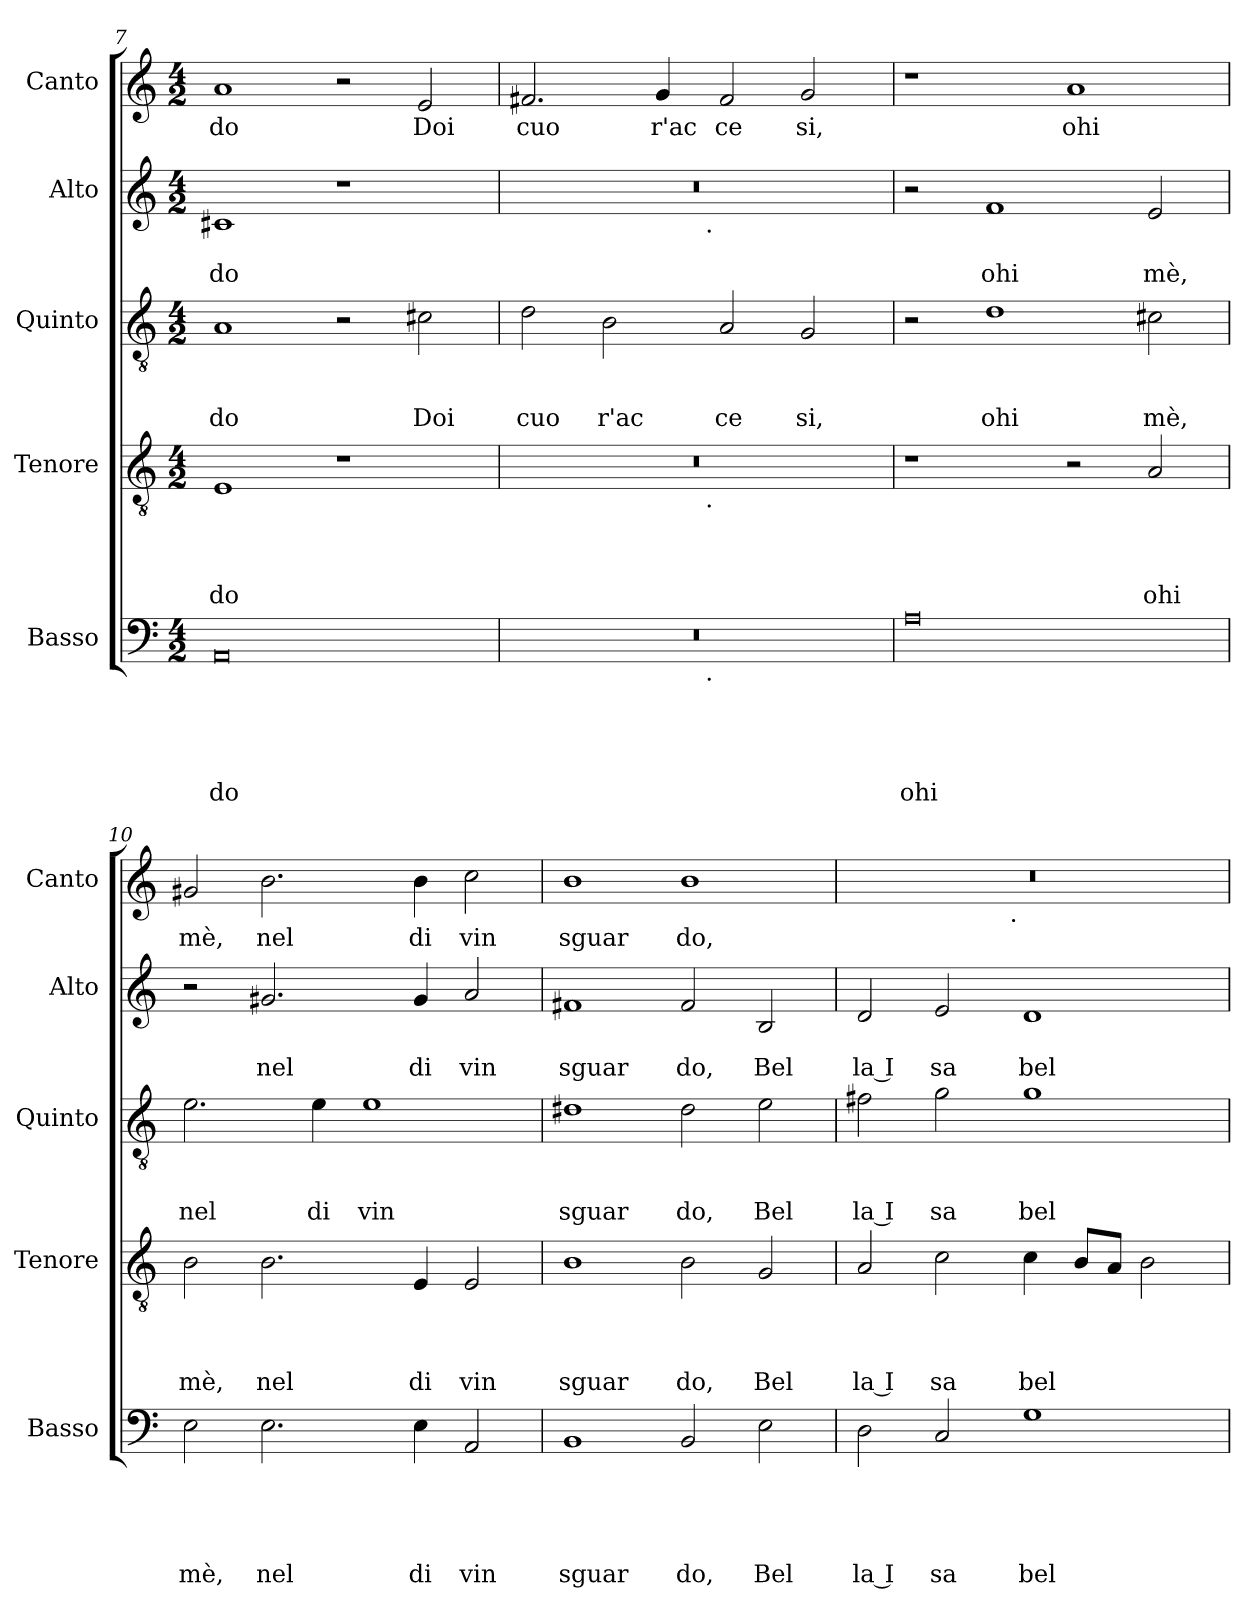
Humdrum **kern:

**kern	**text	**text	**text	**text	**text	**kern	**text	**text	**text	**text	**kern	**text	**text	**text	**kern	**text	**text	**kern	**text
*part5	*part5	*part5	*part5	*part5	*part5	*part4	*part4	*part4	*part4	*part4	*part3	*part3	*part3	*part3	*part2	*part2	*part2	*part1	*part1
*staff5	*staff5	*staff5	*staff5	*staff5	*staff5	*staff4	*staff4	*staff4	*staff4	*staff4	*staff3	*staff3	*staff3	*staff3	*staff2	*staff2	*staff2	*staff1	*staff1
*I"Basso	*	*	*	*	*	*I"Tenore	*	*	*	*	*I"Quinto	*	*	*	*I"Alto	*	*	*I"Canto	*
*I'Basso	*	*	*	*	*	*I'Tenore	*	*	*	*	*I'Quinto	*	*	*	*I'Alto	*	*	*I'Canto	*
*clefF4	*	*	*	*	*	*clefGv2	*	*	*	*	*clefGv2	*	*	*	*clefG2	*	*	*clefG2	*
*k[]	*	*	*	*	*	*k[]	*	*	*	*	*k[]	*	*	*	*k[]	*	*	*k[]	*
*C:	*	*	*	*	*	*C:	*	*	*	*	*C:	*	*	*	*C:	*	*	*C:	*
*M4/2	*	*	*	*	*	*M4/2	*	*	*	*	*M4/2	*	*	*	*M4/2	*	*	*M4/2	*
=7	=7	=7	=7	=7	=7	=7	=7	=7	=7	=7	=7	=7	=7	=7	=7	=7	=7	=7	=7
!	!	!	!	!	!LO:LY:b	!	!	!	!	!LO:LY:b	!	!	!	!LO:LY:b	!	!	!LO:LY:b	!	!LO:LY:b
0AA	.	.	.	.	do	1E	.	.	.	do	1A	.	.	do	1c#X	.	do	1a	do
.	.	.	.	.	.	1r	.	.	.	.	2r	.	.	.	1r	.	.	2r	.
!	!	!	!	!	!	!	!	!	!	!	!	!	!	!LO:LY:b	!	!	!	!	!LO:LY:b
.	.	.	.	.	.	.	.	.	.	.	2c#X\	.	.	Doi	.	.	.	2e/	Doi
=8	=8	=8	=8	=8	=8	=8	=8	=8	=8	=8	=8	=8	=8	=8	=8	=8	=8	=8	=8
!	!	!	!	!	!	!	!	!	!	!	!	!	!	!LO:LY:b	!	!	!	!	!LO:LY:b
*^	*	*	*	*	*	*^	*	*	*	*	*	*	*	*	*^	*	*	*	*
0r	2ryy	.	.	.	.	.	0r	2ryy	.	.	.	.	2d\	.	.	cuo	0r	2ryy	.	.	2.f#X/	cuo
!	!	!	!	!	!	!	!	!	!	!	!	!	!	!	!	!LO:LY:b	!	!	!	!	!	!
.	4...ryy	.	.	.	.	.	.	4...ryy	.	.	.	.	2B\	.	.	r'ac	.	4...ryy	.	.	.	.
!	!	!	!	!	!	!	!	!	!	!	!	!	!	!	!	!	!	!	!	!	!	!LO:LY:b
.	.	.	.	.	.	.	.	.	.	.	.	.	.	.	.	.	.	.	.	.	4g/	r'ac
!	!	!	!	!	!	!	!	!	!	!	!	!	!	!	!	!	!	!LO:TX:b:t=.	!	!	!	!
!	!	!	!	!	!	!	!	!LO:TX:b:t=.	!	!	!	!	!	!	!	!	!	!	!	!	!	!
!	!LO:TX:b:t=.	!	!	!	!	!	!	!	!	!	!	!	!	!	!	!	!	!	!	!	!	!
.	1ryy	.	.	.	.	.	.	1ryy	.	.	.	.	.	.	.	.	.	1ryy	.	.	.	.
!	!	!	!	!	!	!	!	!	!	!	!	!	!	!	!	!LO:LY:b	!	!	!	!	!	!LO:LY:b
.	.	.	.	.	.	.	.	.	.	.	.	.	2A/	.	.	ce	.	.	.	.	2f#/	ce
!	!	!	!	!	!	!	!	!	!	!	!	!	!	!	!	!LO:LY:b	!	!	!	!	!	!LO:LY:b
.	.	.	.	.	.	.	.	.	.	.	.	.	2G/	.	.	si,	.	.	.	.	2g/	si,
.	32ryy	.	.	.	.	.	.	32ryy	.	.	.	.	.	.	.	.	.	32ryy	.	.	.	.
=9	=9	=9	=9	=9	=9	=9	=9	=9	=9	=9	=9	=9	=9	=9	=9	=9	=9	=9	=9	=9	=9	=9
!	!	!	!	!	!	!LO:LY:b	!	!	!	!	!	!	!	!	!	!	!	!	!	!	!	!
*v	*v	*	*	*	*	*	*	*	*	*	*	*	*	*	*	*	*v	*v	*	*	*	*
*	*	*	*	*	*	*v	*v	*	*	*	*	*	*	*	*	*	*	*	*	*
0A	.	.	.	.	ohi	1r	.	.	.	.	2r	.	.	.	2r	.	.	1r	.
!	!	!	!	!	!	!	!	!	!	!	!	!	!	!LO:LY:b	!	!	!LO:LY:b	!	!
.	.	.	.	.	.	.	.	.	.	.	1d	.	.	ohi	1f	.	ohi	.	.
!	!	!	!	!	!	!	!	!	!	!	!	!	!	!	!	!	!	!	!LO:LY:b
.	.	.	.	.	.	2r	.	.	.	.	.	.	.	.	.	.	.	1a	ohi
!	!	!	!	!	!	!	!	!	!	!LO:LY:b	!	!	!	!LO:LY:b	!	!	!LO:LY:b	!	!
.	.	.	.	.	.	2A/	.	.	.	ohi	2c#X\	.	.	mè,	2e/	.	mè,	.	.
=10	=10	=10	=10	=10	=10	=10	=10	=10	=10	=10	=10	=10	=10	=10	=10	=10	=10	=10	=10
!	!	!	!	!	!LO:LY:b	!	!	!	!	!LO:LY:b	!	!	!	!LO:LY:b	!	!	!	!	!LO:LY:b
2E\	.	.	.	.	mè,	2B\	.	.	.	mè,	2.e\	.	.	nel	2r	.	.	2g#X/	mè,
!	!	!	!	!	!LO:LY:b	!	!	!	!	!LO:LY:b	!	!	!	!	!	!	!LO:LY:b	!	!LO:LY:b
2.E\	.	.	.	.	nel	2.B\	.	.	.	nel	.	.	.	.	2.g#X/	.	nel	2.b\	nel
!	!	!	!	!	!	!	!	!	!	!	!	!	!	!LO:LY:b	!	!	!	!	!
.	.	.	.	.	.	.	.	.	.	.	4e\	.	.	di	.	.	.	.	.
!	!	!	!	!	!	!	!	!	!	!	!	!	!	!LO:LY:b	!	!	!	!	!
.	.	.	.	.	.	.	.	.	.	.	1e	.	.	vin	.	.	.	.	.
!	!	!	!	!	!LO:LY:b	!	!	!	!	!LO:LY:b	!	!	!	!	!	!	!LO:LY:b	!	!LO:LY:b
4E\	.	.	.	.	di	4E/	.	.	.	di	.	.	.	.	4g#/	.	di	4b\	di
!	!	!	!	!	!LO:LY:b	!	!	!	!	!LO:LY:b	!	!	!	!	!	!	!LO:LY:b	!	!LO:LY:b
2AA/	.	.	.	.	vin	2E/	.	.	.	vin	.	.	.	.	2a/	.	vin	2cc\	vin
=11	=11	=11	=11	=11	=11	=11	=11	=11	=11	=11	=11	=11	=11	=11	=11	=11	=11	=11	=11
!	!	!	!	!	!LO:LY:b	!	!	!	!	!LO:LY:b	!	!	!	!LO:LY:b	!	!	!LO:LY:b	!	!LO:LY:b
1BB	.	.	.	.	sguar	1B	.	.	.	sguar	1d#X	.	.	sguar	1f#X	.	sguar	1b	sguar
!	!	!	!	!	!LO:LY:b	!	!	!	!	!LO:LY:b	!	!	!	!LO:LY:b	!	!	!LO:LY:b	!	!LO:LY:b
2BB/	.	.	.	.	do,	2B\	.	.	.	do,	2d#\	.	.	do,	2f#/	.	do,	1b	do,
!	!	!	!	!	!LO:LY:b	!	!	!	!	!LO:LY:b	!	!	!	!LO:LY:b	!	!	!LO:LY:b	!	!
2E\	.	.	.	.	Bel	2G/	.	.	.	Bel	2e\	.	.	Bel	2B/	.	Bel	.	.
=12	=12	=12	=12	=12	=12	=12	=12	=12	=12	=12	=12	=12	=12	=12	=12	=12	=12	=12	=12
!	!	!	!	!	!LO:LY:b:rj	!	!	!	!	!LO:LY:b:rj	!	!	!	!LO:LY:b:rj	!	!	!LO:LY:b:rj	!	!
*	*	*	*	*	*	*	*	*	*	*	*	*	*	*	*	*	*	*^	*
2D\	.	.	.	.	la I	2A/	.	.	.	la I	2f#X\	.	.	la I	2d/	.	la I	0r	2ryy	.
!	!	!	!	!	!LO:LY:b	!	!	!	!	!LO:LY:b	!	!	!	!LO:LY:b	!	!	!LO:LY:b	!	!	!
2C/	.	.	.	.	sa	2c\	.	.	.	sa	2g\	.	.	sa	2e/	.	sa	.	4...ryy	.
!	!	!	!	!	!	!	!	!	!	!	!	!	!	!	!	!	!	!	!LO:TX:b:t=.	!
.	.	.	.	.	.	.	.	.	.	.	.	.	.	.	.	.	.	.	1ryy	.
!	!	!	!	!	!LO:LY:b	!	!	!	!	!LO:LY:b	!	!	!	!LO:LY:b	!	!	!LO:LY:b	!	!	!
1G	.	.	.	.	bel	4c\	.	.	.	bel	1g	.	.	bel	1d	.	bel	.	.	.
.	.	.	.	.	.	8B/L	.	.	.	.	.	.	.	.	.	.	.	.	.	.
.	.	.	.	.	.	8A/J	.	.	.	.	.	.	.	.	.	.	.	.	.	.
.	.	.	.	.	.	2B\	.	.	.	.	.	.	.	.	.	.	.	.	.	.
.	.	.	.	.	.	.	.	.	.	.	.	.	.	.	.	.	.	.	32ryy	.
*	*	*	*	*	*	*	*	*	*	*	*	*	*	*	*	*	*	*v	*v	*
=	=	=	=	=	=	=	=	=	=	=	=	=	=	=	=	=	=	=	=
*-	*-	*-	*-	*-	*-	*-	*-	*-	*-	*-	*-	*-	*-	*-	*-	*-	*-	*-	*-
